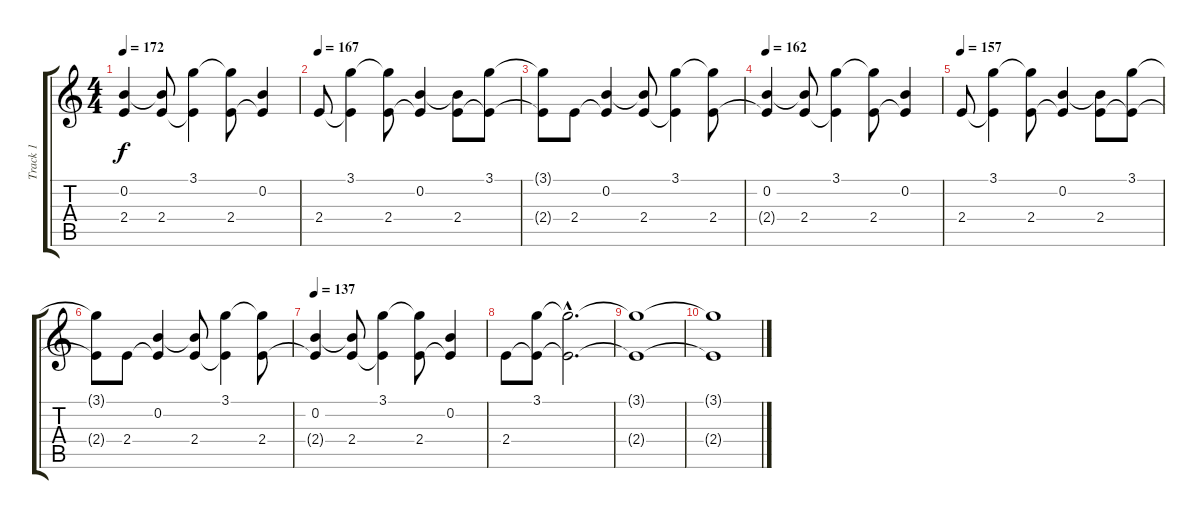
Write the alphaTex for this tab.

\track ("Track 1" "Track 1") {instrument acousticguitarsteel}
\staff {score tabs}
\tuning (E4 B3 G3 D3 A2 E2) {hide}
\ts (4 4)
\tempo 172
\clef g2
\ks c
(0.2 2.4{t}).4{dy f} (0.2{t} 2.4).8 (3.1 2.4{t}).4 (3.1{t} 2.4).8 (0.2 2.4{t}).4 |
\tempo 167
2.4.8 (3.1 2.4{t}).4 (3.1{t} 2.4).8 (0.2 2.4{t}).4 (0.2{t} 2.4).8 (3.1 2.4{t}).8 |
(3.1{t} 2.4{t}).8 2.4.8 (0.2 2.4{t}).4 (0.2{t} 2.4).8 (3.1 2.4{t}).4 (3.1{t} 2.4).8 |
\tempo 162
(0.2 2.4{t}).4 (0.2{t} 2.4).8 (3.1 2.4{t}).4 (3.1{t} 2.4).8 (0.2 2.4{t}).4 |
\tempo 157
2.4.8 (3.1 2.4{t}).4 (3.1{t} 2.4).8 (0.2 2.4{t}).4 (0.2{t} 2.4).8 (3.1 2.4{t}).8 |
(3.1{t} 2.4{t}).8 2.4.8 (0.2 2.4{t}).4 (0.2{t} 2.4).8 (3.1 2.4{t}).4 (3.1{t} 2.4).8 |
\tempo 137
(0.2 2.4{t}).4 (0.2{t} 2.4).8 (3.1 2.4{t}).4 (3.1{t} 2.4).8 (0.2 2.4{t}).4 |
2.4.8 (3.1 2.4{t}).8 (3.1{hac t} 2.4{hac t}).2{d} |
(3.1{t} 2.4{t}).1 |
(3.1{t} 2.4{t}).1
